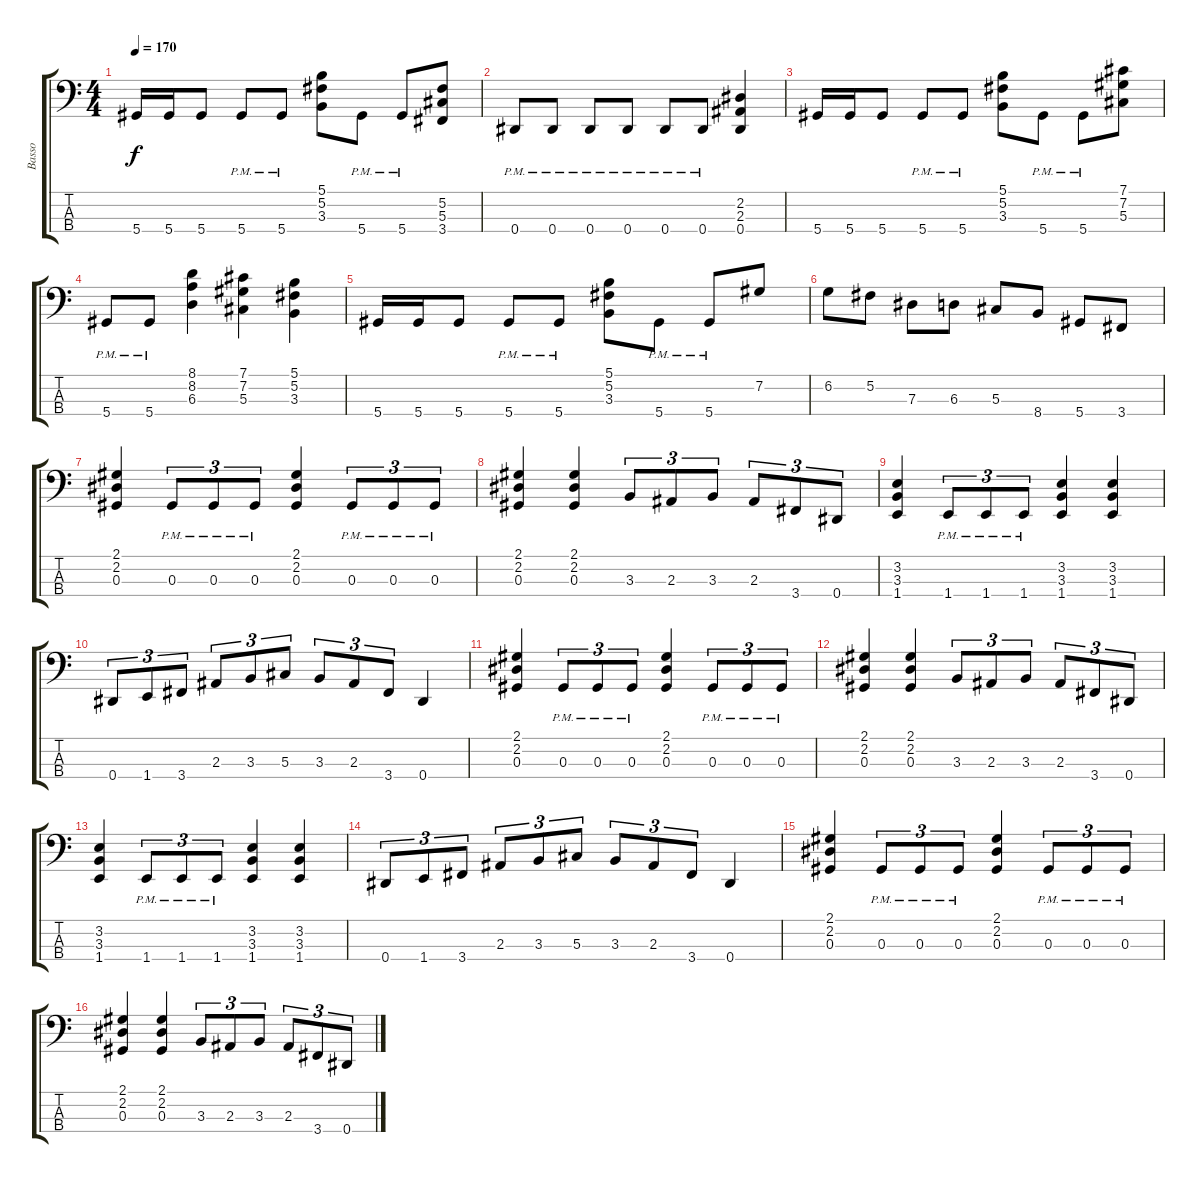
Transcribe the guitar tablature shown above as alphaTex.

\track ("Basso" "Basso") {instrument electricbasspick}
\staff {score tabs}
\tuning (Gb2 Db2 Ab1 Eb1) {hide}
\ts (4 4)
\tempo 170
\clef f4
\ks c
5.4.16{dy f} 5.4.16 5.4.8 5.4{pm}.8 5.4{pm}.8 (5.1 5.2 3.3).8 5.4{pm}.8 5.4{pm}.8 (5.2 5.3 3.4).8 |
0.4{pm}.8 0.4{pm}.8 0.4{pm}.8 0.4{pm}.8 0.4{pm}.8 0.4{pm}.8 (2.2 2.3 0.4).4 |
5.4.16 5.4.16 5.4.8 5.4{pm}.8 5.4{pm}.8 (5.1 5.2 3.3).8 5.4{pm}.8 5.4{pm}.8 (7.1 7.2 5.3).8 |
5.4{pm}.8 5.4{pm}.8 (8.1 8.2 6.3).4 (7.1 7.2 5.3).4 (5.1 5.2 3.3).4 |
5.4.16 5.4.16 5.4.8 5.4{pm}.8 5.4{pm}.8 (5.1 5.2 3.3).8 5.4{pm}.8 5.4{pm}.8 7.2.8 |
6.2.8 5.2.8 7.3.8 6.3.8 5.3.8 8.4.8 5.4.8 3.4.8 |
(2.1 2.2 0.3).4 0.3{pm}.8{tu (3 2)} 0.3{pm}.8{tu (3 2)} 0.3{pm}.8{tu (3 2)} (2.1 2.2 0.3).4 0.3{pm}.8{tu (3 2)} 0.3{pm}.8{tu (3 2)} 0.3{pm}.8{tu (3 2)} |
(2.1 2.2 0.3).4 (2.1 2.2 0.3).4 3.3.8{tu (3 2)} 2.3.8{tu (3 2)} 3.3.8{tu (3 2)} 2.3.8{tu (3 2)} 3.4.8{tu (3 2)} 0.4.8{tu (3 2)} |
(3.2 3.3 1.4).4 1.4{pm}.8{tu (3 2)} 1.4{pm}.8{tu (3 2)} 1.4{pm}.8{tu (3 2)} (3.2 3.3 1.4).4 (3.2 3.3 1.4).4 |
0.4.8{tu (3 2)} 1.4.8{tu (3 2)} 3.4.8{tu (3 2)} 2.3.8{tu (3 2)} 3.3.8{tu (3 2)} 5.3.8{tu (3 2)} 3.3.8{tu (3 2)} 2.3.8{tu (3 2)} 3.4.8{tu (3 2)} 0.4.4 |
(2.1 2.2 0.3).4 0.3{pm}.8{tu (3 2)} 0.3{pm}.8{tu (3 2)} 0.3{pm}.8{tu (3 2)} (2.1 2.2 0.3).4 0.3{pm}.8{tu (3 2)} 0.3{pm}.8{tu (3 2)} 0.3{pm}.8{tu (3 2)} |
(2.1 2.2 0.3).4 (2.1 2.2 0.3).4 3.3.8{tu (3 2)} 2.3.8{tu (3 2)} 3.3.8{tu (3 2)} 2.3.8{tu (3 2)} 3.4.8{tu (3 2)} 0.4.8{tu (3 2)} |
(3.2 3.3 1.4).4 1.4{pm}.8{tu (3 2)} 1.4{pm}.8{tu (3 2)} 1.4{pm}.8{tu (3 2)} (3.2 3.3 1.4).4 (3.2 3.3 1.4).4 |
0.4.8{tu (3 2)} 1.4.8{tu (3 2)} 3.4.8{tu (3 2)} 2.3.8{tu (3 2)} 3.3.8{tu (3 2)} 5.3.8{tu (3 2)} 3.3.8{tu (3 2)} 2.3.8{tu (3 2)} 3.4.8{tu (3 2)} 0.4.4 |
(2.1 2.2 0.3).4 0.3{pm}.8{tu (3 2)} 0.3{pm}.8{tu (3 2)} 0.3{pm}.8{tu (3 2)} (2.1 2.2 0.3).4 0.3{pm}.8{tu (3 2)} 0.3{pm}.8{tu (3 2)} 0.3{pm}.8{tu (3 2)} |
(2.1 2.2 0.3).4 (2.1 2.2 0.3).4 3.3.8{tu (3 2)} 2.3.8{tu (3 2)} 3.3.8{tu (3 2)} 2.3.8{tu (3 2)} 3.4.8{tu (3 2)} 0.4.8{tu (3 2)}
